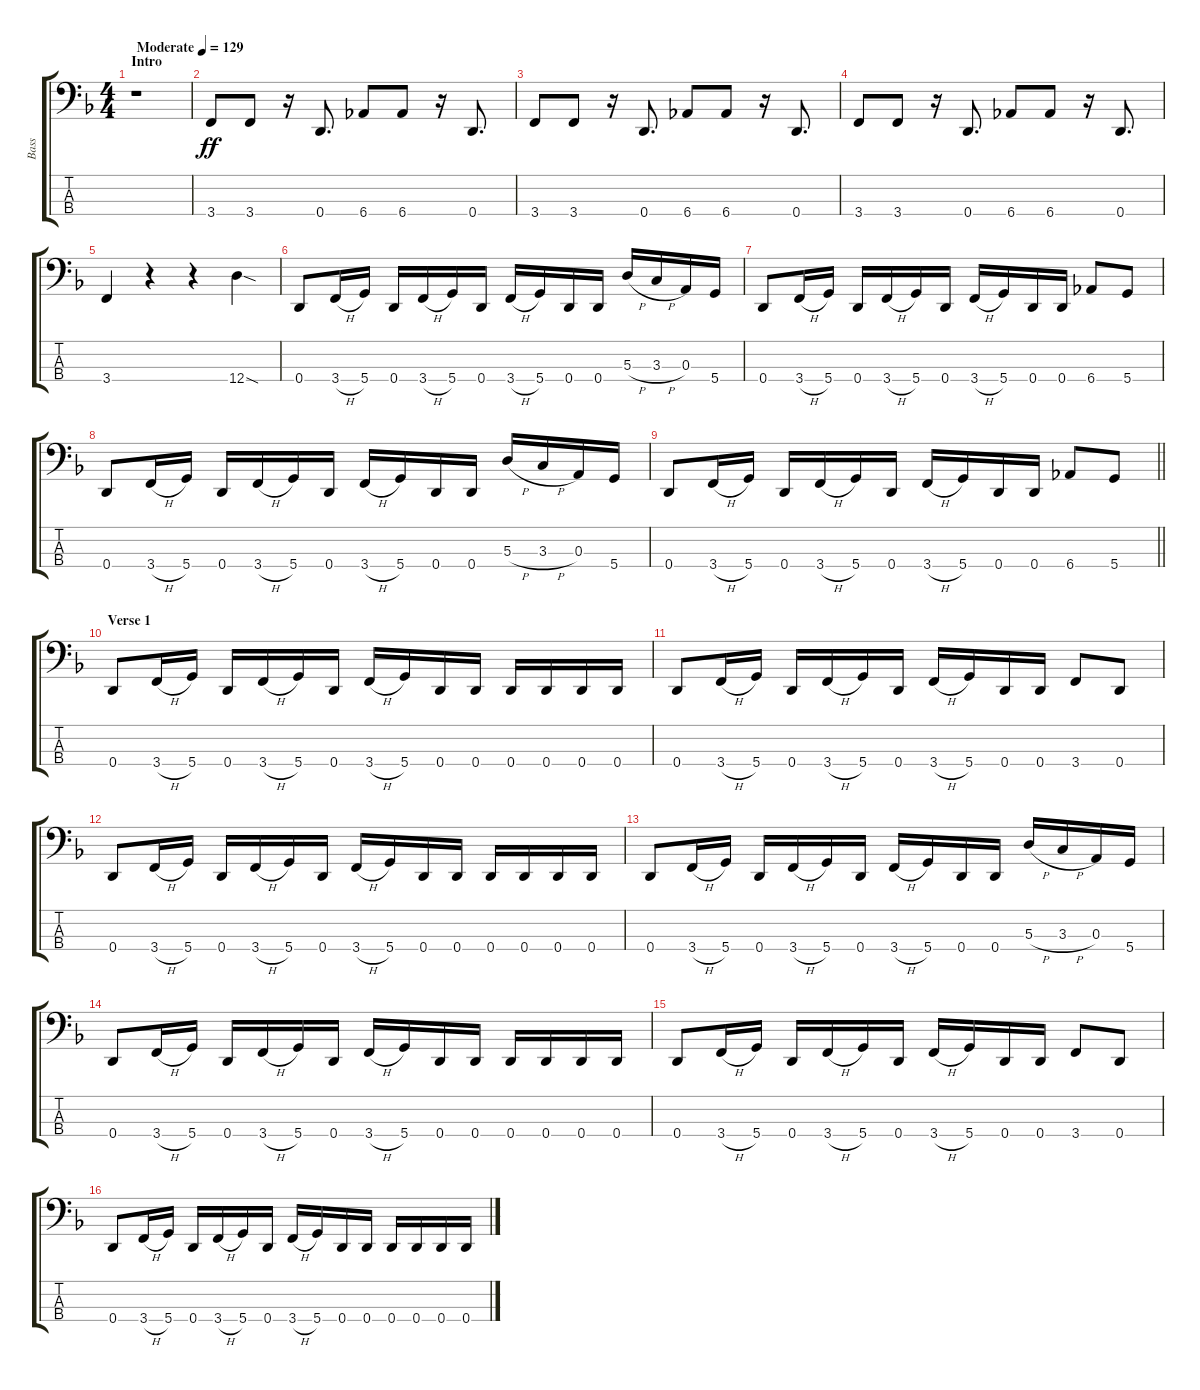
\track ("Bass" "Bass") {instrument electricbassfinger}
\staff {score tabs}
\tuning (G2 D2 A1 D1) {hide}
\ts (4 4)
\section ("" "Intro")
\tempo (129 "Moderate")
\clef f4
\ks dminor
r.1{dy ff instrument electricbassfinger} |
3.4.8 3.4.8 r.16 0.4.8{d} 6.4.8 6.4.8 r.16 0.4.8{d} |
3.4.8 3.4.8 r.16 0.4.8{d} 6.4.8 6.4.8 r.16 0.4.8{d} |
3.4.8 3.4.8 r.16 0.4.8{d} 6.4.8 6.4.8 r.16 0.4.8{d} |
3.4.4 r.4 r.4 12.4{sod}.4 |
0.4.8 3.4{h}.16 5.4.16 0.4.16 3.4{h}.16 5.4.16 0.4.16 3.4{h}.16 5.4.16 0.4.16 0.4.16 5.3{h}.16 3.3{h}.16 0.3.16 5.4.16 |
0.4.8 3.4{h}.16 5.4.16 0.4.16 3.4{h}.16 5.4.16 0.4.16 3.4{h}.16 5.4.16 0.4.16 0.4.16 6.4.8 5.4.8 |
0.4.8 3.4{h}.16 5.4.16 0.4.16 3.4{h}.16 5.4.16 0.4.16 3.4{h}.16 5.4.16 0.4.16 0.4.16 5.3{h}.16 3.3{h}.16 0.3.16 5.4.16 |
\barLineRight lightlight
0.4.8 3.4{h}.16 5.4.16 0.4.16 3.4{h}.16 5.4.16 0.4.16 3.4{h}.16 5.4.16 0.4.16 0.4.16 6.4.8 5.4.8 |
\section ("" "Verse 1")
0.4.8 3.4{h}.16 5.4.16 0.4.16 3.4{h}.16 5.4.16 0.4.16 3.4{h}.16 5.4.16 0.4.16 0.4.16 0.4.16 0.4.16 0.4.16 0.4.16 |
0.4.8 3.4{h}.16 5.4.16 0.4.16 3.4{h}.16 5.4.16 0.4.16 3.4{h}.16 5.4.16 0.4.16 0.4.16 3.4.8 0.4.8 |
0.4.8 3.4{h}.16 5.4.16 0.4.16 3.4{h}.16 5.4.16 0.4.16 3.4{h}.16 5.4.16 0.4.16 0.4.16 0.4.16 0.4.16 0.4.16 0.4.16 |
0.4.8 3.4{h}.16 5.4.16 0.4.16 3.4{h}.16 5.4.16 0.4.16 3.4{h}.16 5.4.16 0.4.16 0.4.16 5.3{h}.16 3.3{h}.16 0.3.16 5.4.16 |
0.4.8 3.4{h}.16 5.4.16 0.4.16 3.4{h}.16 5.4.16 0.4.16 3.4{h}.16 5.4.16 0.4.16 0.4.16 0.4.16 0.4.16 0.4.16 0.4.16 |
0.4.8 3.4{h}.16 5.4.16 0.4.16 3.4{h}.16 5.4.16 0.4.16 3.4{h}.16 5.4.16 0.4.16 0.4.16 3.4.8 0.4.8 |
0.4.8 3.4{h}.16 5.4.16 0.4.16 3.4{h}.16 5.4.16 0.4.16 3.4{h}.16 5.4.16 0.4.16 0.4.16 0.4.16 0.4.16 0.4.16 0.4.16
